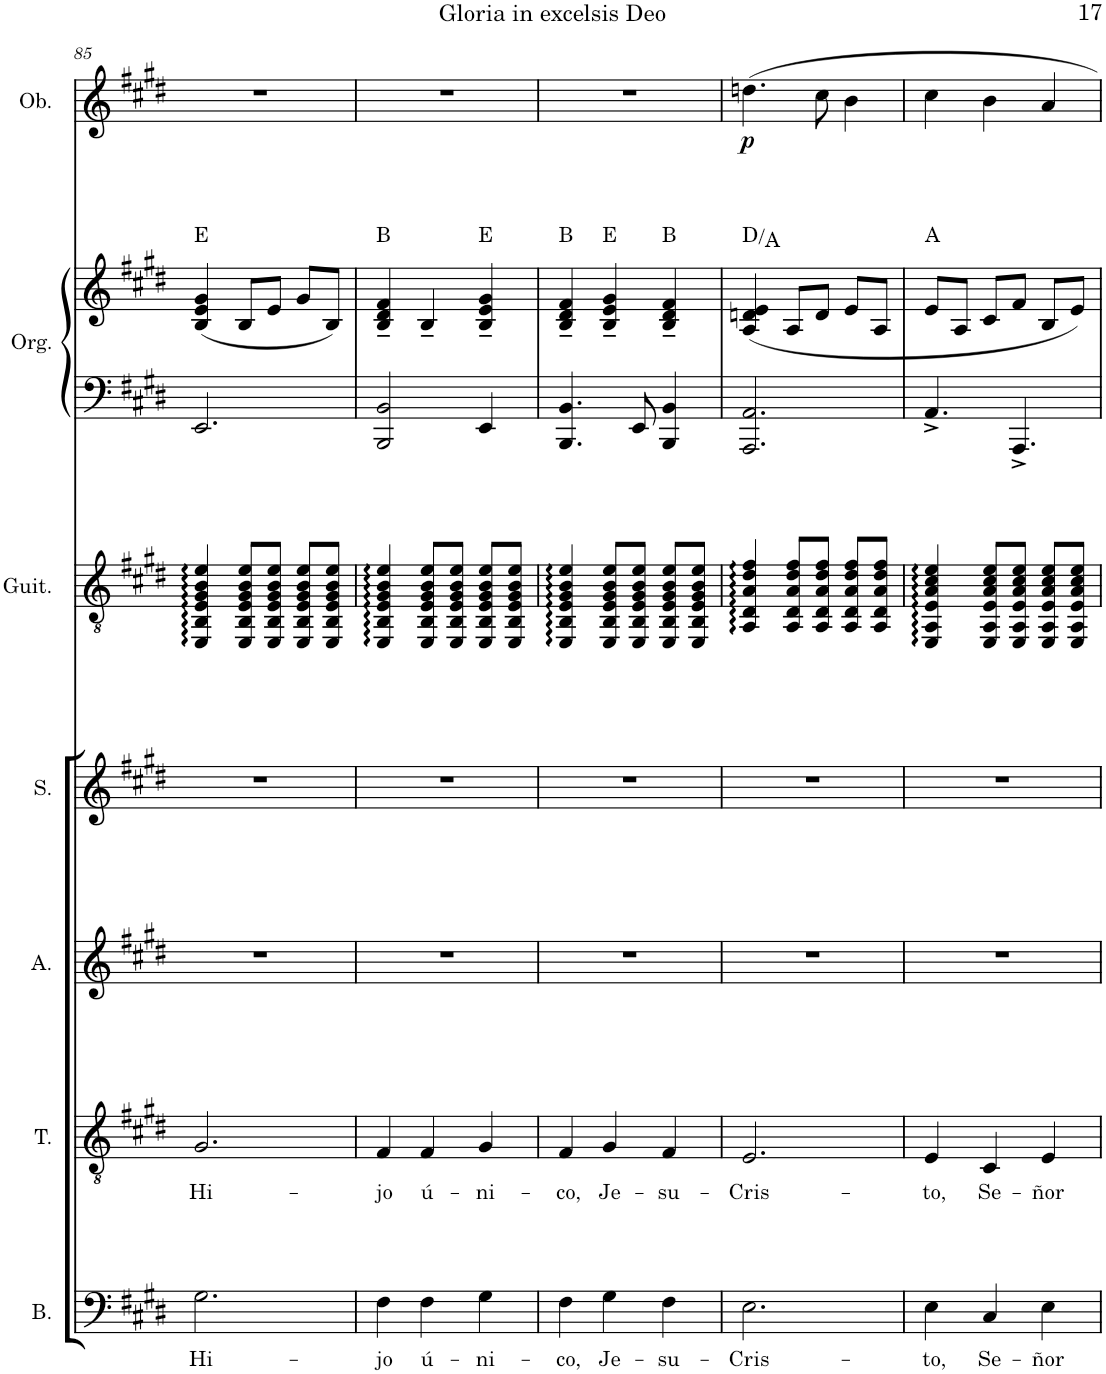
**kern	**text	**kern	**text	**kern	**kern	**kern	**kern	**kern	**harte	**kern	**dynam
*part7	*part7	*part6	*part6	*part5	*part4	*part3	*part2	*part2	*part2	*part1	*part1
*staff8	*staff8	*staff7	*staff7	*staff6	*staff5	*staff4	*staff3	*staff2	*	*staff1	*staff1
*I"Bajo	*	*I"Tenor	*	*I"Alto	*I"Soprano	*I"Guitarra acústica	*I"Órgano	*	*	*I"Oboe	*
*I'B.	*	*I'T.	*	*I'A.	*I'S.	*I'Guit.	*	*	*	*I'Ob.	*
!!LO:PB:g=z
*clefF4	*	*clefGv2	*	*clefG2	*clefG2	*clefGv2	*clefF4	*clefG2	*	*clefG2	*
*k[f#c#g#d#]	*	*k[f#c#g#d#]	*	*k[f#c#g#d#]	*k[f#c#g#d#]	*k[f#c#g#d#]	*k[f#c#g#d#]	*k[f#c#g#d#]	*	*k[f#c#g#d#]	*
*M3/4	*	*M3/4	*	*M3/4	*M3/4	*M3/4	*M3/4	*M3/4	*	*M3/4	*
=85	=85	=85	=85	=85	=85	=85	=85	=85	=85	=85	=85
!	!LO:LY:b	!	!LO:LY:b	!	!	!	!	!	!	!	!
2.G#\	Hi-	2.G#/	Hi-	2.r	2.r	4EE/ 4BB/ 4E/ 4G#/ 4B/ 4e/	2.EE/	(4B/ 4e/ 4g#/	E:maj	2.r	.
.	.	.	.	.	.	8EE/ 8BB/ 8E/ 8G#/ 8B/ 8e/L	.	8B/L	.	.	.
.	.	.	.	.	.	8EE/ 8BB/ 8E/ 8G#/ 8B/ 8e/J	.	8e/J	.	.	.
.	.	.	.	.	.	8EE/ 8BB/ 8E/ 8G#/ 8B/ 8e/L	.	8g#/L	.	.	.
.	.	.	.	.	.	8EE/ 8BB/ 8E/ 8G#/ 8B/ 8e/J	.	8B/J)	.	.	.
=86	=86	=86	=86	=86	=86	=86	=86	=86	=86	=86	=86
!	!LO:LY:b	!	!LO:LY:b	!	!	!	!	!	!	!	!
4F#\	-jo	4F#/	-jo	2.r	2.r	4EE/ 4BB/ 4E/ 4G#/ 4B/ 4e/	2BBB/ 2BB/	4B/~ 4d#/~ 4f#/~	B:maj	2.r	.
!	!LO:LY:b	!	!LO:LY:b	!	!	!	!	!	!	!	!
4F#\	ú-	4F#/	ú-	.	.	8EE/ 8BB/ 8E/ 8G#/ 8B/ 8e/L	.	4B~/	.	.	.
.	.	.	.	.	.	8EE/ 8BB/ 8E/ 8G#/ 8B/ 8e/J	.	.	.	.	.
!	!LO:LY:b	!	!LO:LY:b	!	!	!	!	!	!	!	!
4G#\	-ni-	4G#/	-ni-	.	.	8EE/ 8BB/ 8E/ 8G#/ 8B/ 8e/L	4EE/	4B/~ 4e/~ 4g#/~	E:maj	.	.
.	.	.	.	.	.	8EE/ 8BB/ 8E/ 8G#/ 8B/ 8e/J	.	.	.	.	.
=87	=87	=87	=87	=87	=87	=87	=87	=87	=87	=87	=87
!	!LO:LY:b	!	!LO:LY:b	!	!	!	!	!	!	!	!
4F#\	-co,	4F#/	-co,	2.r	2.r	4EE/ 4BB/ 4E/ 4G#/ 4B/ 4e/	4.BBB/ 4.BB/	4B/~ 4d#/~ 4f#/~	B:maj	2.r	.
!	!LO:LY:b	!	!LO:LY:b	!	!	!	!	!	!	!	!
4G#\	Je-	4G#/	Je-	.	.	8EE/ 8BB/ 8E/ 8G#/ 8B/ 8e/L	.	4B/~ 4e/~ 4g#/~	E:maj	.	.
.	.	.	.	.	.	8EE/ 8BB/ 8E/ 8G#/ 8B/ 8e/J	8EE/	.	.	.	.
!	!LO:LY:b	!	!LO:LY:b	!	!	!	!	!	!	!	!
4F#\	-su-	4F#/	-su-	.	.	8EE/ 8BB/ 8E/ 8G#/ 8B/ 8e/L	4BBB/ 4BB/	4B/~ 4d#/~ 4f#/~	B:maj	.	.
.	.	.	.	.	.	8EE/ 8BB/ 8E/ 8G#/ 8B/ 8e/J	.	.	.	.	.
=88	=88	=88	=88	=88	=88	=88	=88	=88	=88	=88	=88
!	!LO:LY:b	!	!LO:LY:b	!	!	!	!	!	!	!	!LO:DY:b
2.E\	-Cris-	2.E/	-Cris-	2.r	2.r	4AA/ 4D#/ 4A/ 4d#/ 4f#/	2.AAA/ 2.AA/	(4A/ 4dn/ 4e/	D:maj/5	4.ddn\	p
.	.	.	.	.	.	8AA/ 8D#/ 8A/ 8d#/ 8f#/L	.	8A/L	.	.	.
.	.	.	.	.	.	8AA/ 8D#/ 8A/ 8d#/ 8f#/J	.	8d/J	.	8cc#\	.
.	.	.	.	.	.	8AA/ 8D#/ 8A/ 8d#/ 8f#/L	.	8e/L	.	4b\	.
.	.	.	.	.	.	8AA/ 8D#/ 8A/ 8d#/ 8f#/J	.	8A/J	.	.	.
=89	=89	=89	=89	=89	=89	=89	=89	=89	=89	=89	=89
!	!LO:LY:b	!	!LO:LY:b	!	!	!	!	!	!	!	!
4E\	-to,	4E/	-to,	2.r	2.r	4EE/ 4AA/ 4E/ 4A/ 4c#/ 4e/	4.AA^/	8e/L	A:maj	4cc#\	.
.	.	.	.	.	.	.	.	8A/J	.	.	.
!	!LO:LY:b	!	!LO:LY:b	!	!	!	!	!	!	!	!
4C#/	Se-	4C#/	Se-	.	.	8EE/ 8AA/ 8E/ 8A/ 8c#/ 8e/L	.	8c#/L	.	4b\	.
.	.	.	.	.	.	8EE/ 8AA/ 8E/ 8A/ 8c#/ 8e/J	4.AAA^/	8f#/J	.	.	.
!	!LO:LY:b	!	!LO:LY:b	!	!	!	!	!	!	!	!
4E\	-ñor	4E/	-ñor	.	.	8EE/ 8AA/ 8E/ 8A/ 8c#/ 8e/L	.	8B/L	.	4a/	.
.	.	.	.	.	.	8EE/ 8AA/ 8E/ 8A/ 8c#/ 8e/J	.	8e/J)	.	.	.
=	=	=	=	=	=	=	=	=	=	=	=
*-	*-	*-	*-	*-	*-	*-	*-	*-	*-	*-	*-
